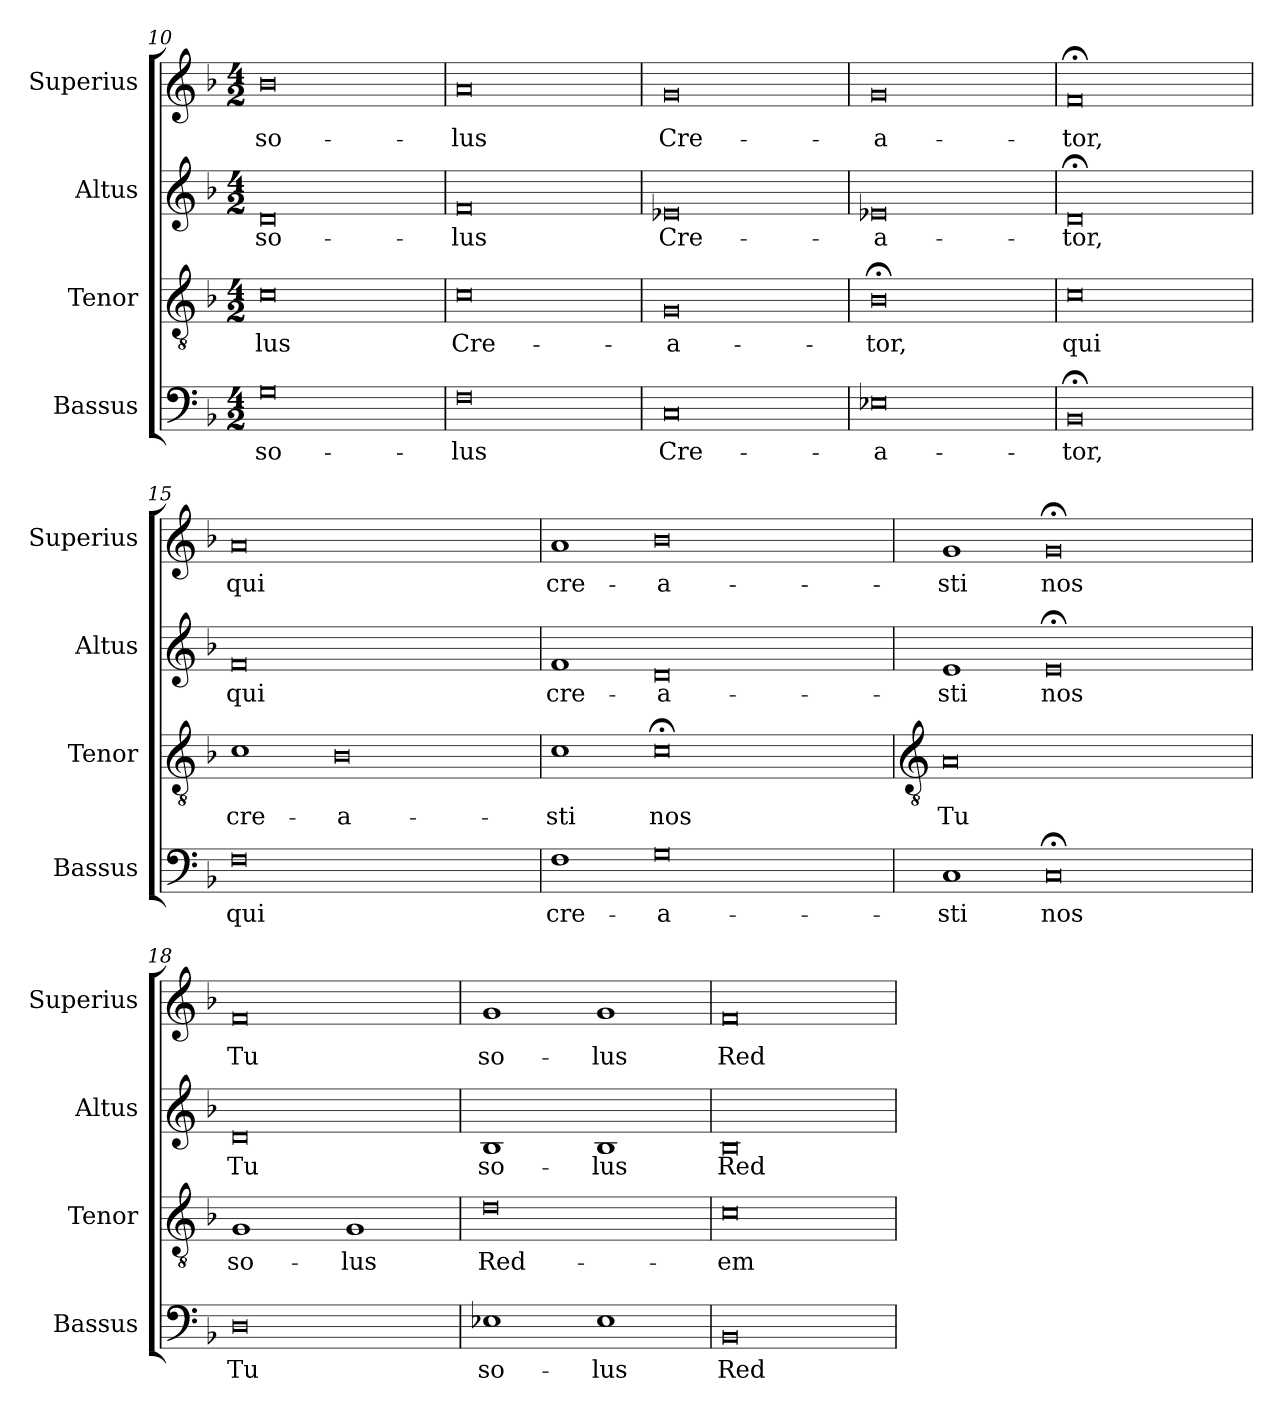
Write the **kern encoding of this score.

**kern	**text	**kern	**text	**kern	**text	**kern	**text
*part4	*part4	*part3	*part3	*part2	*part2	*part1	*part1
*staff4	*staff4	*staff3	*staff3	*staff2	*staff2	*staff1	*staff1
*I"Bassus	*	*I"Tenor	*	*I"Altus	*	*I"Superius	*
*I'Bassus	*	*I'Tenor	*	*I'Altus	*	*I'Superius	*
*clefF4	*	*clefGv2	*	*clefG2	*	*clefG2	*
*k[b-]	*	*k[b-]	*	*k[b-]	*	*k[b-]	*
*F:	*	*F:	*	*F:	*	*F:	*
*M4/2	*	*M4/2	*	*M4/2	*	*M4/2	*
=10	=10	=10	=10	=10	=10	=10	=10
!	!LO:LY:b	!	!LO:LY:b	!	!LO:LY:b	!	!LO:LY:b
*	*	*	*	*	*	*^	*
0G	so-	0c	-lus	0d	so-	0b-	0ryy	so-
=11	=11	=11	=11	=11	=11	=11	=11	=11
!	!LO:LY:b	!	!LO:LY:b	!	!LO:LY:b	!	!	!LO:LY:b
0F	-lus	0c	Cre-	0f	-lus	0a	0ryy	-lus
=12	=12	=12	=12	=12	=12	=12	=12	=12
!	!LO:LY:b	!	!LO:LY:b	!	!LO:LY:b	!	!	!LO:LY:b
0C	Cre-	0G	-a-	0e-X	Cre-	0g	0ryy	Cre-
=13	=13	=13	=13	=13	=13	=13	=13	=13
!	!LO:LY:b	!	!LO:LY:b	!	!LO:LY:b	!	!	!LO:LY:b
0E-X	-a-	0B-;<	-tor,	0e-	-a-	0g	0ryy	-a-
=14	=14	=14	=14	=14	=14	=14	=14	=14
!	!LO:LY:b	!	!LO:LY:b	!	!LO:LY:b	!	!	!LO:LY:b
0BB-;<	-tor,	0c	qui	0d;<	-tor,	0f;<	0ryy	-tor,
=15	=15	=15	=15	=15	=15	=15	=15	=15
!	!LO:LY:b	!	!LO:LY:b	!	!LO:LY:b	!	!	!LO:LY:b
0F	qui	1c	cre-	0f	qui	0a	0ryy	qui
!	!	!	!LO:LY:b	!	!	!	!	!
.	.	0B-	-a-	.	.	.	.	.
1ryy	.	.	.	1ryy	.	1ryy	1ryy	.
=16	=16	=16	=16	=16	=16	=16	=16	=16
!	!LO:LY:b	!	!LO:LY:b	!	!LO:LY:b	!	!	!LO:LY:b
1F	cre-	1c	-sti	1f	cre-	1a	1ryy	cre-
!	!LO:LY:b	!	!LO:LY:b	!	!LO:LY:b	!	!	!LO:LY:b
0G	-a-	0c;<	nos	0d	-a-	0b-	2ryy	-a-
.	.	.	.	.	.	.	2ryy	.
.	.	.	.	.	.	.	1ryy	.
!!LO:LB:g=z	!!
=17	=17	=17	=17	=17	=17	=17	=17	=17
*	*	*clefGv2	*	*	*	*	*	*
!	!LO:LY:b	!	!LO:LY:b	!	!LO:LY:b	!	!	!LO:LY:b
1C	-sti	0A	Tu	1e	-sti	1g	0.ryy	-sti
!	!LO:LY:b	!	!	!	!LO:LY:b	!	!	!LO:LY:b
0C;<	nos	.	.	0e;<	nos	0g;<	.	nos
.	.	1ryy	.	.	.	.	.	.
!!LO:LB:g=z	!!
=18	=18	=18	=18	=18	=18	=18	=18	=18
!	!LO:LY:b	!	!LO:LY:b	!	!LO:LY:b	!	!	!LO:LY:b
0D	Tu	1G	so-	0d	Tu	0f	0ryy	Tu
!	!	!	!LO:LY:b	!	!	!	!	!
.	.	1G	-lus	.	.	.	.	.
=19	=19	=19	=19	=19	=19	=19	=19	=19
!	!LO:LY:b	!	!LO:LY:b	!	!LO:LY:b	!	!	!LO:LY:b
1E-X	so-	0d	Red-	1B-	so-	1g	0ryy	so-
!	!LO:LY:b	!	!	!	!LO:LY:b	!	!	!LO:LY:b
1E-	-lus	.	.	1B-	-lus	1g	.	-lus
=20	=20	=20	=20	=20	=20	=20	=20	=20
!	!LO:LY:b	!	!LO:LY:b	!	!LO:LY:b	!	!	!LO:LY:b
0BB-	Red-	0c	-em-	0B-	Red-	0f	0ryy	Red-
*	*	*	*	*	*	*v	*v	*
=	=	=	=	=	=	=	=
*-	*-	*-	*-	*-	*-	*-	*-
